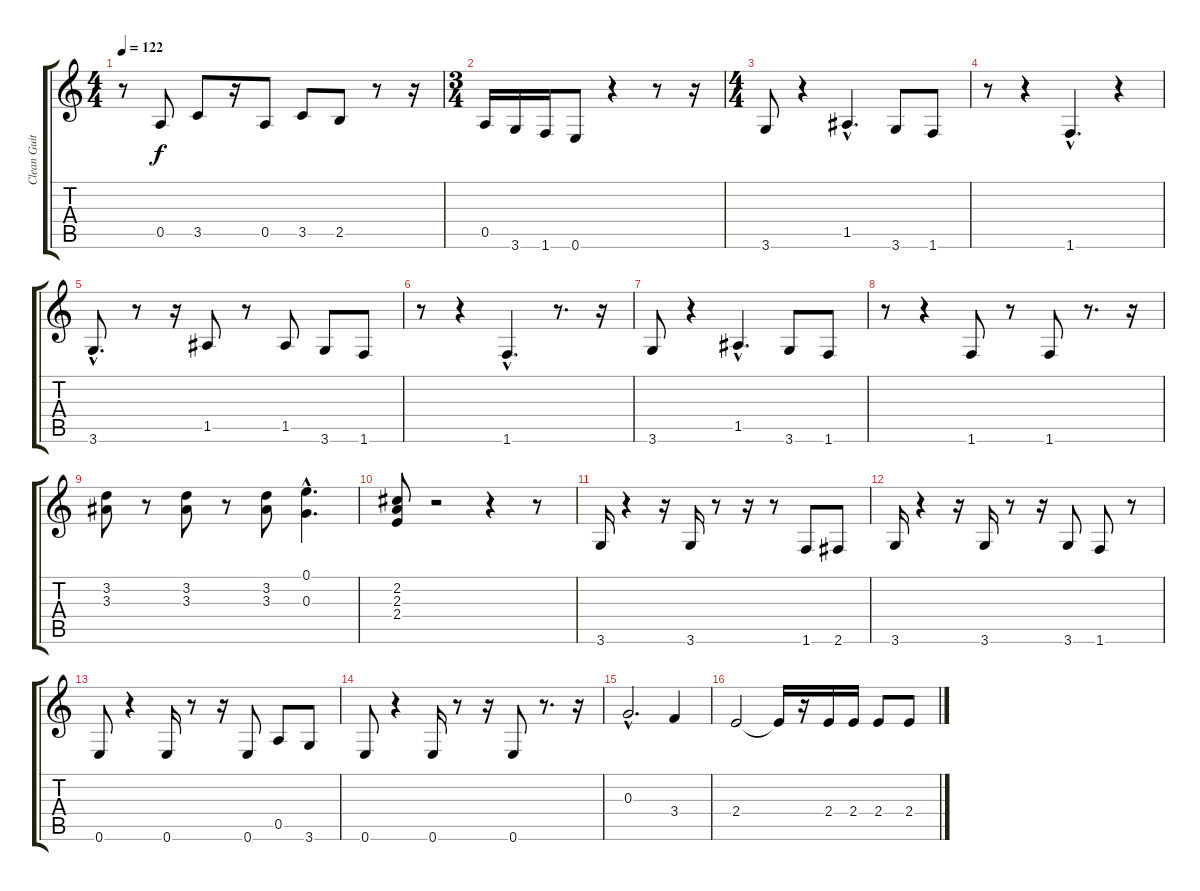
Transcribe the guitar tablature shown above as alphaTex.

\track ("Clean Guitar" "Clean Guit") {instrument electricguitarclean}
\staff {score tabs}
\tuning (E4 B3 G3 D3 A2 E2) {hide}
\ts (4 4)
\tempo 122
\clef g2
\ks c
r.8{dy f} 0.5.8 3.5.8 r.16 0.5.8 3.5.8 2.5.8 r.8 r.16 |
\ts (3 4)
0.5.16 3.6.16 1.6.16 0.6.8 r.4 r.8 r.16 |
\ts (4 4)
3.6.8 r.4 1.5{hac}.4{d} 3.6.8 1.6.8 |
r.8 r.4 1.6{hac}.4{d} r.4 |
3.6{hac}.8{d} r.8 r.16 1.5.8 r.8 1.5.8 3.6.8 1.6.8 |
r.8 r.4 1.6{hac}.4{d} r.8{d} r.16 |
3.6.8 r.4 1.5{hac}.4{d} 3.6.8 1.6.8 |
r.8 r.4 1.6.8 r.8 1.6.8 r.8{d} r.16 |
(3.2 3.3).8 r.8 (3.2 3.3).8 r.8 (3.2 3.3).8 (0.1{hac} 0.3{hac}).4{d} |
(2.2 2.3 2.4).8 r.2 r.4 r.8 |
3.6.16 r.4 r.16 3.6.16 r.8 r.16 r.8 1.6.8 2.6.8 |
3.6.16 r.4 r.16 3.6.16 r.8 r.16 3.6.8 1.6.8 r.8 |
0.6.8 r.4 0.6.16 r.8 r.16 0.6.8 0.5.8 3.6.8 |
0.6.8 r.4 0.6.16 r.8 r.16 0.6.8 r.8{d} r.16 |
0.3{hac}.2{d} 3.4.4 |
2.4.2 2.4{t}.16 r.16 2.4.16 2.4.16 2.4.8 2.4.8
